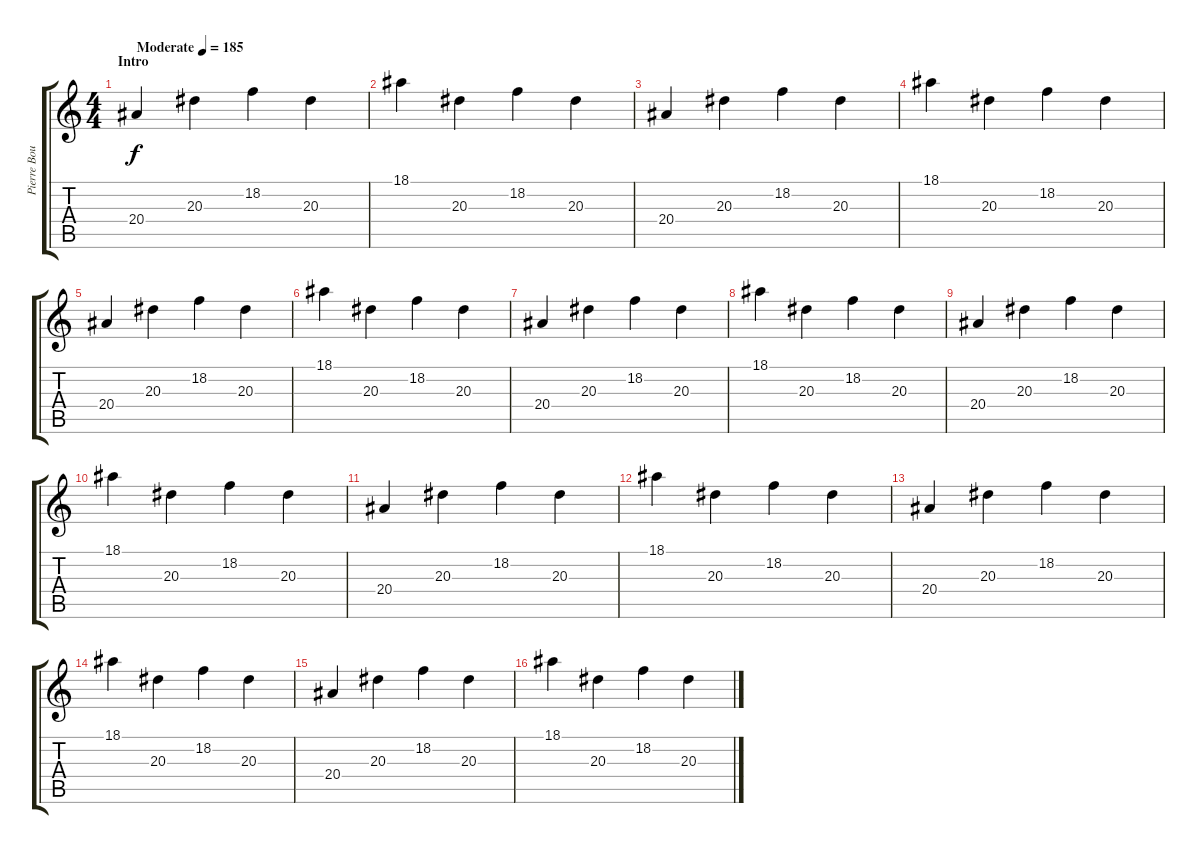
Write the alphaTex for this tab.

\track ("Pierre Bouvier" "Pierre Bou") {instrument electricgrandpiano}
\staff {score tabs}
\tuning (E4 B3 G3 D3 A2 E2) {hide}
\ts (4 4)
\section ("" "Intro")
\tempo (185 "Moderate")
\clef g2
\ks c
20.4.4{dy f instrument electricgrandpiano} 20.3.4 18.2.4 20.3.4 |
18.1.4 20.3.4 18.2.4 20.3.4 |
20.4.4 20.3.4 18.2.4 20.3.4 |
18.1.4 20.3.4 18.2.4 20.3.4 |
20.4.4 20.3.4 18.2.4 20.3.4 |
18.1.4 20.3.4 18.2.4 20.3.4 |
20.4.4 20.3.4 18.2.4 20.3.4 |
18.1.4 20.3.4 18.2.4 20.3.4 |
20.4.4 20.3.4 18.2.4 20.3.4 |
18.1.4 20.3.4 18.2.4 20.3.4 |
20.4.4 20.3.4 18.2.4 20.3.4 |
18.1.4 20.3.4 18.2.4 20.3.4 |
20.4.4 20.3.4 18.2.4 20.3.4 |
18.1.4 20.3.4 18.2.4 20.3.4 |
20.4.4 20.3.4 18.2.4 20.3.4 |
18.1.4 20.3.4 18.2.4 20.3.4
